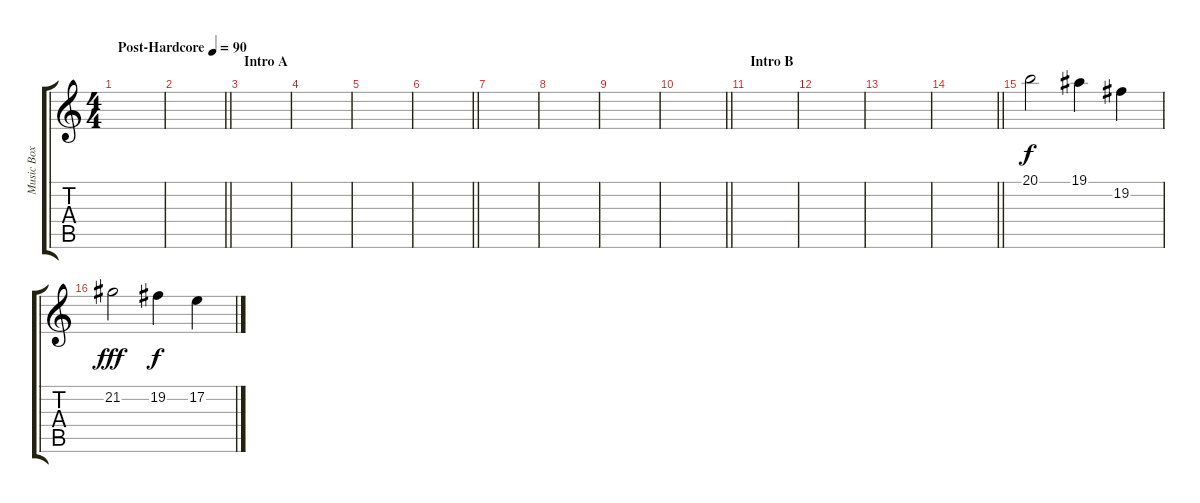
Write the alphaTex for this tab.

\track ("Music Box" "Music Box") {instrument musicbox}
\staff {score tabs}
\tuning (Eb4 B3 Gb3 Db3 Ab2 Eb2) {hide}
\ts (4 4)
\tempo (90 "Post-Hardcore")
\clef g2
\ks c
|
\barLineRight lightlight
|
\section ("" "Intro A")
|
|
|
\barLineRight lightlight
|
|
|
|
\barLineRight lightlight
|
\section ("" "Intro B")
|
|
|
\barLineRight lightlight
|
20.1.2 19.1.4 19.2.4 |
21.2.2{dy fff} 19.2.4{dy f} 17.2.4
